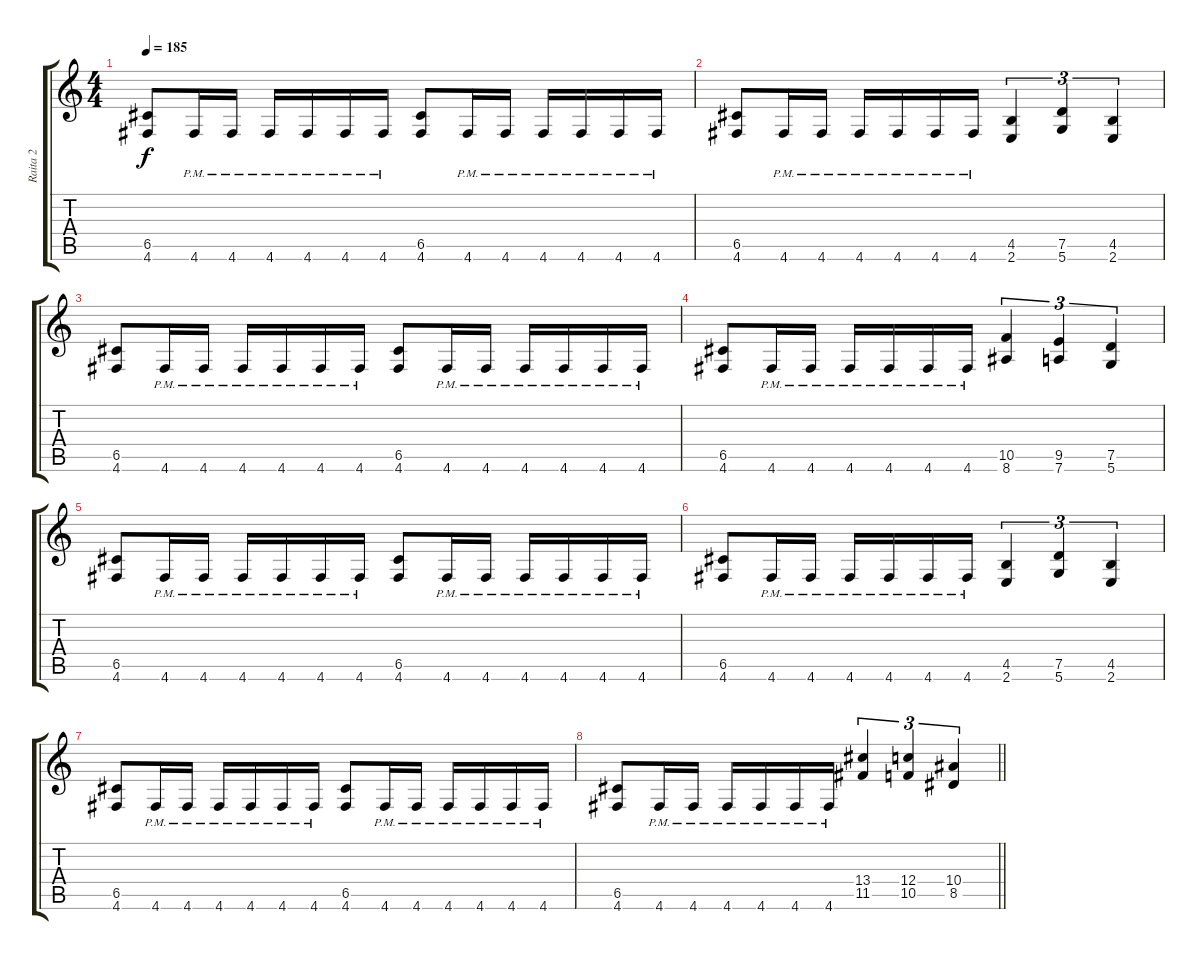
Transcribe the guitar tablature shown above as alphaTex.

\track ("Raita 2" "Raita 2") {instrument distortionguitar}
\staff {score tabs}
\tuning (D4 A3 F3 C3 G2 D2) {hide}
\ts (4 4)
\tempo 185
\clef g2
\ks c
(6.5 4.6).8{dy f} 4.6{pm}.16 4.6{pm}.16 4.6{pm}.16 4.6{pm}.16 4.6{pm}.16 4.6{pm}.16 (6.5 4.6).8 4.6{pm}.16 4.6{pm}.16 4.6{pm}.16 4.6{pm}.16 4.6{pm}.16 4.6{pm}.16 |
(6.5 4.6).8 4.6{pm}.16 4.6{pm}.16 4.6{pm}.16 4.6{pm}.16 4.6{pm}.16 4.6{pm}.16 (4.5 2.6).4{tu (3 2)} (7.5 5.6).4{tu (3 2)} (4.5 2.6).4{tu (3 2)} |
(6.5 4.6).8 4.6{pm}.16 4.6{pm}.16 4.6{pm}.16 4.6{pm}.16 4.6{pm}.16 4.6{pm}.16 (6.5 4.6).8 4.6{pm}.16 4.6{pm}.16 4.6{pm}.16 4.6{pm}.16 4.6{pm}.16 4.6{pm}.16 |
(6.5 4.6).8 4.6{pm}.16 4.6{pm}.16 4.6{pm}.16 4.6{pm}.16 4.6{pm}.16 4.6{pm}.16 (10.5 8.6).4{tu (3 2)} (9.5 7.6).4{tu (3 2)} (7.5 5.6).4{tu (3 2)} |
(6.5 4.6).8 4.6{pm}.16 4.6{pm}.16 4.6{pm}.16 4.6{pm}.16 4.6{pm}.16 4.6{pm}.16 (6.5 4.6).8 4.6{pm}.16 4.6{pm}.16 4.6{pm}.16 4.6{pm}.16 4.6{pm}.16 4.6{pm}.16 |
(6.5 4.6).8 4.6{pm}.16 4.6{pm}.16 4.6{pm}.16 4.6{pm}.16 4.6{pm}.16 4.6{pm}.16 (4.5 2.6).4{tu (3 2)} (7.5 5.6).4{tu (3 2)} (4.5 2.6).4{tu (3 2)} |
(6.5 4.6).8 4.6{pm}.16 4.6{pm}.16 4.6{pm}.16 4.6{pm}.16 4.6{pm}.16 4.6{pm}.16 (6.5 4.6).8 4.6{pm}.16 4.6{pm}.16 4.6{pm}.16 4.6{pm}.16 4.6{pm}.16 4.6{pm}.16 |
\barLineRight lightlight
(6.5 4.6).8 4.6{pm}.16 4.6{pm}.16 4.6{pm}.16 4.6{pm}.16 4.6{pm}.16 4.6{pm}.16 (13.4 11.5).4{tu (3 2)} (12.4 10.5).4{tu (3 2)} (10.4 8.5).4{tu (3 2)}
